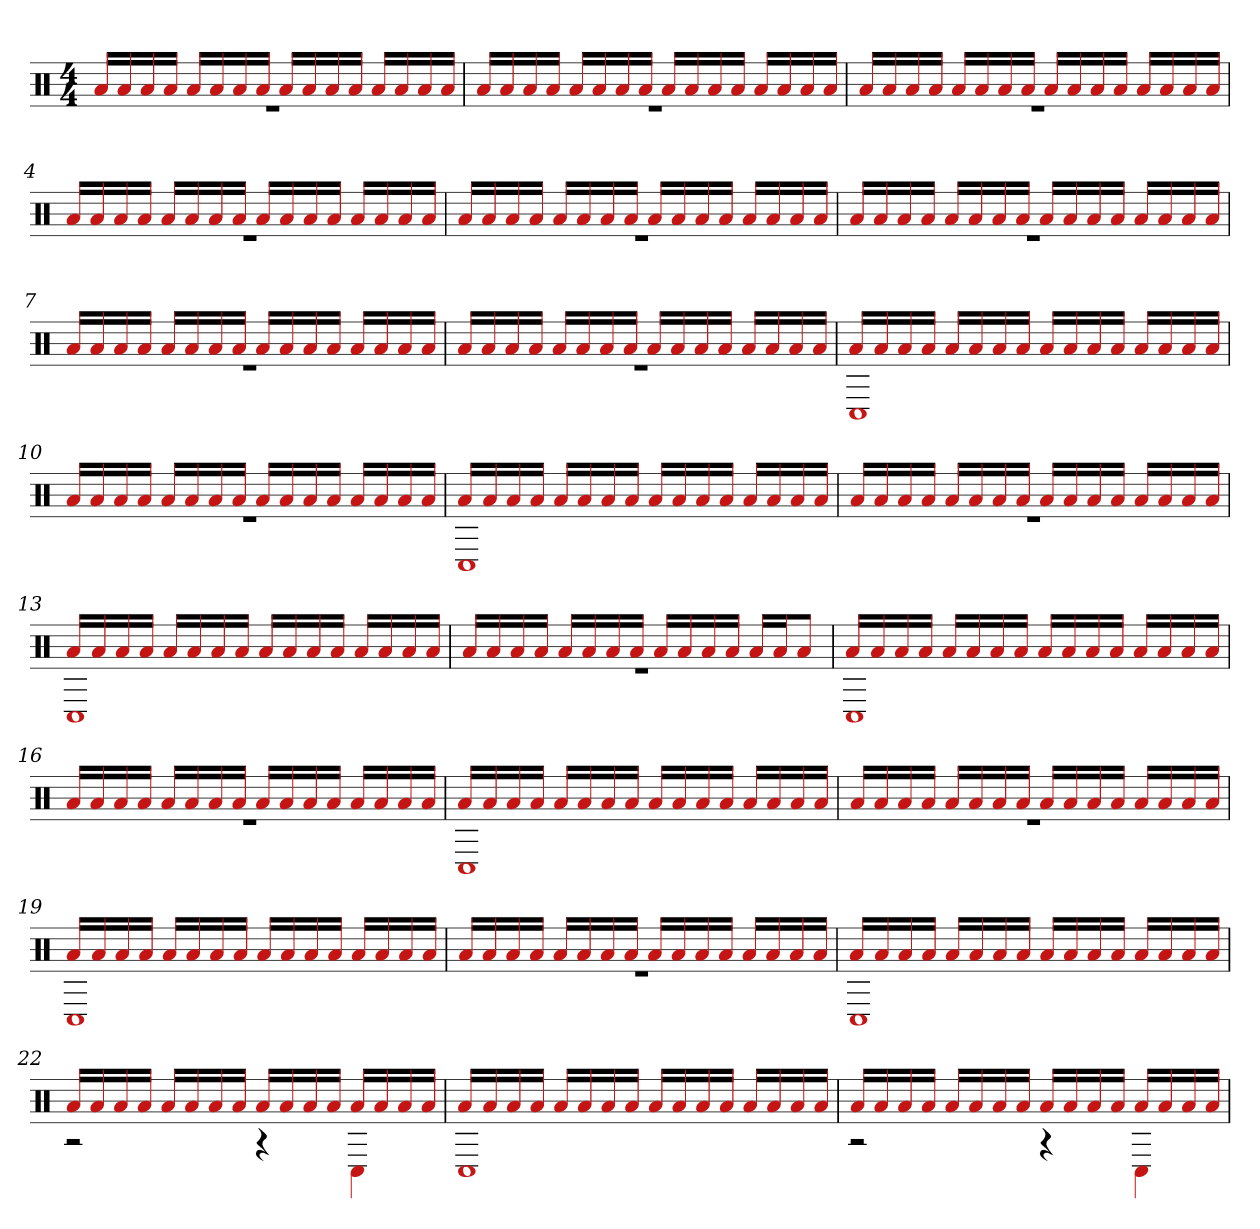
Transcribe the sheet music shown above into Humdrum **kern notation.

**kern
*part1
*staff1
*clefX
*k[]
*M4/4
=1
*^
16aLL	1r
16a	.
16a	.
16aJJ	.
16aLL	.
16a	.
16a	.
16aJJ	.
16aLL	.
16a	.
16a	.
16aJJ	.
16aLL	.
16a	.
16a	.
16aJJ	.
=2	=2
16aLL	1r
16a	.
16a	.
16aJJ	.
16aLL	.
16a	.
16a	.
16aJJ	.
16aLL	.
16a	.
16a	.
16aJJ	.
16aLL	.
16a	.
16a	.
16aJJ	.
=3	=3
16aLL	1r
16a	.
16a	.
16aJJ	.
16aLL	.
16a	.
16a	.
16aJJ	.
16aLL	.
16a	.
16a	.
16aJJ	.
16aLL	.
16a	.
16a	.
16aJJ	.
=4	=4
16aLL	1r
16a	.
16a	.
16aJJ	.
16aLL	.
16a	.
16a	.
16aJJ	.
16aLL	.
16a	.
16a	.
16aJJ	.
16aLL	.
16a	.
16a	.
16aJJ	.
=5	=5
16aLL	1r
16a	.
16a	.
16aJJ	.
16aLL	.
16a	.
16a	.
16aJJ	.
16aLL	.
16a	.
16a	.
16aJJ	.
16aLL	.
16a	.
16a	.
16aJJ	.
=6	=6
16aLL	1r
16a	.
16a	.
16aJJ	.
16aLL	.
16a	.
16a	.
16aJJ	.
16aLL	.
16a	.
16a	.
16aJJ	.
16aLL	.
16a	.
16a	.
16aJJ	.
=7	=7
16aLL	1r
16a	.
16a	.
16aJJ	.
16aLL	.
16a	.
16a	.
16aJJ	.
16aLL	.
16a	.
16a	.
16aJJ	.
16aLL	.
16a	.
16a	.
16aJJ	.
=8	=8
16aLL	1r
16a	.
16a	.
16aJJ	.
16aLL	.
16a	.
16a	.
16aJJ	.
16aLL	.
16a	.
16a	.
16aJJ	.
16aLL	.
16a	.
16a	.
16aJJ	.
=9	=9
16aLL	1C#
16a	.
16a	.
16aJJ	.
16aLL	.
16a	.
16a	.
16aJJ	.
16aLL	.
16a	.
16a	.
16aJJ	.
16aLL	.
16a	.
16a	.
16aJJ	.
=10	=10
16aLL	1r
16a	.
16a	.
16aJJ	.
16aLL	.
16a	.
16a	.
16aJJ	.
16aLL	.
16a	.
16a	.
16aJJ	.
16aLL	.
16a	.
16a	.
16aJJ	.
=11	=11
16aLL	1C#
16a	.
16a	.
16aJJ	.
16aLL	.
16a	.
16a	.
16aJJ	.
16aLL	.
16a	.
16a	.
16aJJ	.
16aLL	.
16a	.
16a	.
16aJJ	.
=12	=12
16aLL	1r
16a	.
16a	.
16aJJ	.
16aLL	.
16a	.
16a	.
16aJJ	.
16aLL	.
16a	.
16a	.
16aJJ	.
16aLL	.
16a	.
16a	.
16aJJ	.
=13	=13
16aLL	1C#
16a	.
16a	.
16aJJ	.
16aLL	.
16a	.
16a	.
16aJJ	.
16aLL	.
16a	.
16a	.
16aJJ	.
16aLL	.
16a	.
16a	.
16aJJ	.
=14	=14
16aLL	1r
16a	.
16a	.
16aJJ	.
16aLL	.
16a	.
16a	.
16aJJ	.
16aLL	.
16a	.
16a	.
16aJJ	.
16aLL	.
16aJ	.
8aJ	.
=15	=15
16aLL	1C#
16a	.
16a	.
16aJJ	.
16aLL	.
16a	.
16a	.
16aJJ	.
16aLL	.
16a	.
16a	.
16aJJ	.
16aLL	.
16a	.
16a	.
16aJJ	.
=16	=16
16aLL	1r
16a	.
16a	.
16aJJ	.
16aLL	.
16a	.
16a	.
16aJJ	.
16aLL	.
16a	.
16a	.
16aJJ	.
16aLL	.
16a	.
16a	.
16aJJ	.
=17	=17
16aLL	1C#
16a	.
16a	.
16aJJ	.
16aLL	.
16a	.
16a	.
16aJJ	.
16aLL	.
16a	.
16a	.
16aJJ	.
16aLL	.
16a	.
16a	.
16aJJ	.
=18	=18
16aLL	1r
16a	.
16a	.
16aJJ	.
16aLL	.
16a	.
16a	.
16aJJ	.
16aLL	.
16a	.
16a	.
16aJJ	.
16aLL	.
16a	.
16a	.
16aJJ	.
=19	=19
16aLL	1C#
16a	.
16a	.
16aJJ	.
16aLL	.
16a	.
16a	.
16aJJ	.
16aLL	.
16a	.
16a	.
16aJJ	.
16aLL	.
16a	.
16a	.
16aJJ	.
=20	=20
16aLL	1r
16a	.
16a	.
16aJJ	.
16aLL	.
16a	.
16a	.
16aJJ	.
16aLL	.
16a	.
16a	.
16aJJ	.
16aLL	.
16a	.
16a	.
16aJJ	.
=21	=21
16aLL	1C#
16a	.
16a	.
16aJJ	.
16aLL	.
16a	.
16a	.
16aJJ	.
16aLL	.
16a	.
16a	.
16aJJ	.
16aLL	.
16a	.
16a	.
16aJJ	.
=22	=22
16aLL	2r
16a	.
16a	.
16aJJ	.
16aLL	.
16a	.
16a	.
16aJJ	.
16aLL	4r
16a	.
16a	.
16aJJ	.
16aLL	4C#
16a	.
16a	.
16aJJ	.
=23	=23
16aLL	1C#
16a	.
16a	.
16aJJ	.
16aLL	.
16a	.
16a	.
16aJJ	.
16aLL	.
16a	.
16a	.
16aJJ	.
16aLL	.
16a	.
16a	.
16aJJ	.
=24	=24
16aLL	2r
16a	.
16a	.
16aJJ	.
16aLL	.
16a	.
16a	.
16aJJ	.
16aLL	4r
16a	.
16a	.
16aJJ	.
16aLL	4C#
16a	.
16a	.
16aJJ	.
*v	*v
=
*-
